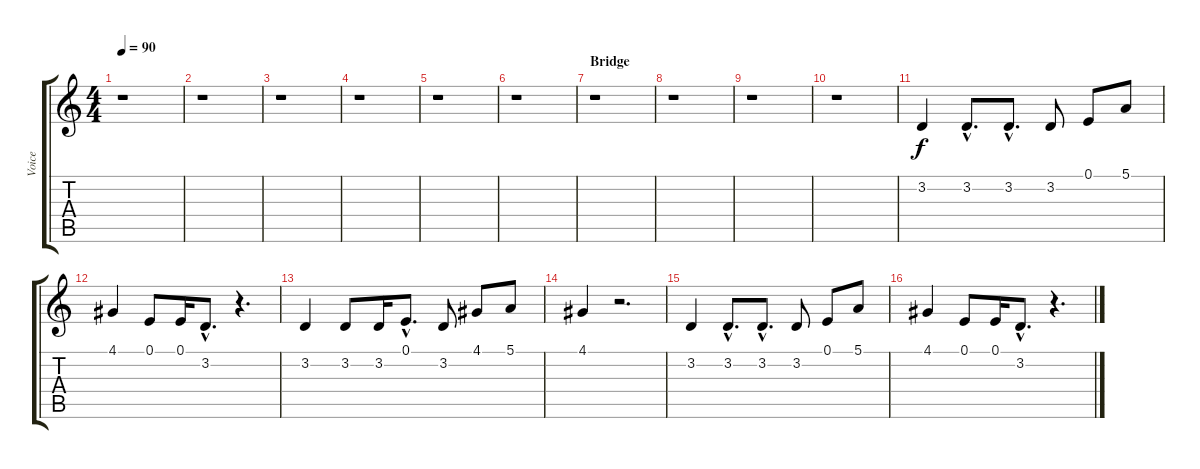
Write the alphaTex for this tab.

\track ("Voice" "Voice") {instrument tenorsax}
\staff {score tabs}
\tuning (E4 B3 G3 D3 A2 E2) {hide}
\ts (4 4)
\tempo 90
\clef g2
\ks c
r.1{dy f} |
r.1 |
r.1 |
r.1 |
r.1 |
r.1 |
\section ("" "Bridge")
r.1 |
r.1 |
r.1 |
r.1 |
3.2.4 3.2{hac}.8{d} 3.2{hac}.8{d} 3.2.8 0.1.8 5.1.8 |
4.1.4 0.1.8 0.1.16 3.2{hac}.8{d} r.4{d} |
3.2.4 3.2.8 3.2.16 0.1{hac}.8{d} 3.2.8 4.1.8 5.1.8 |
4.1.4 r.2{d} |
3.2.4 3.2{hac}.8{d} 3.2{hac}.8{d} 3.2.8 0.1.8 5.1.8 |
4.1.4 0.1.8 0.1.16 3.2{hac}.8{d} r.4{d}
